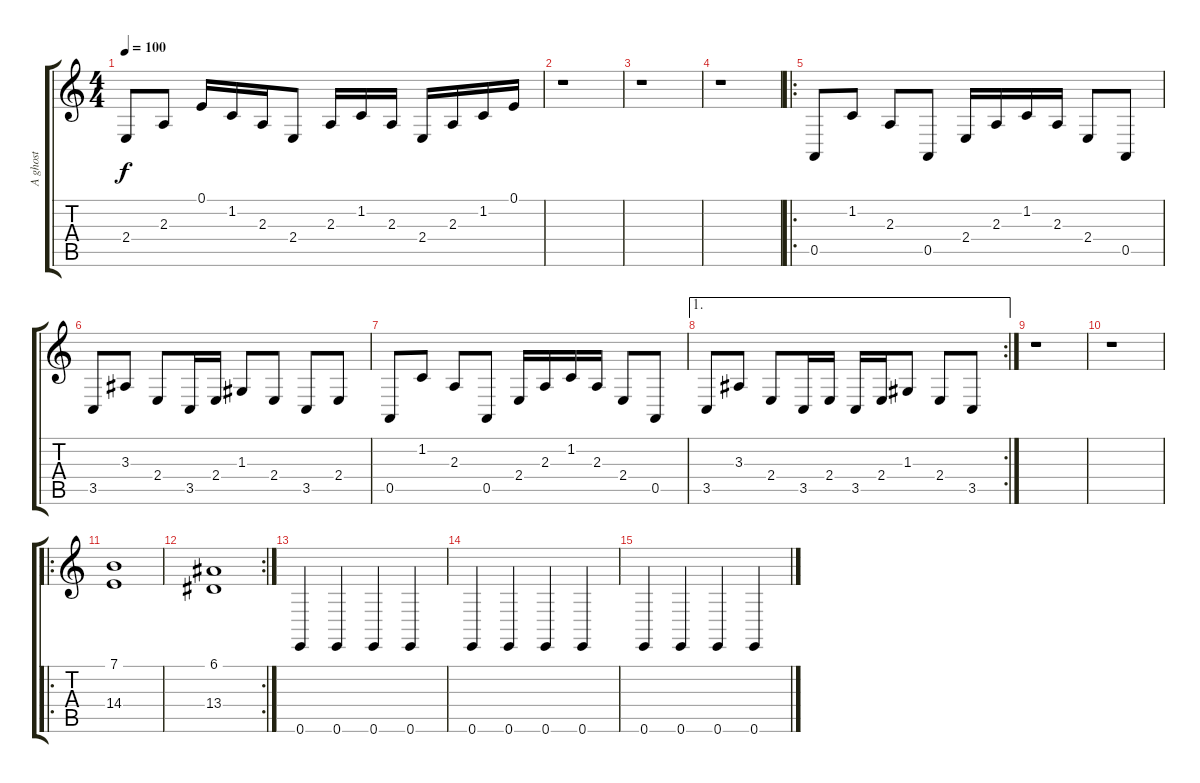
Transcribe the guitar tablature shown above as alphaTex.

\track ("A ghost" "A ghost") {instrument pizzicatostrings}
\staff {score tabs}
\tuning (E4 B3 G3 D3 A2 E2) {hide}
\ts (4 4)
\tempo 100
\clef g2
\ks c
2.4.8{dy f} 2.3.8 0.1.16 1.2.16 2.3.16 2.4.8 2.3.16 1.2.16 2.3.16 2.4.16 2.3.16 1.2.16 0.1.16 |
r.1 |
r.1 |
r.1{volume 12} |
\ro
0.5.8 1.2.8 2.3.8 0.5.8 2.4.16 2.3.16 1.2.16 2.3.16 2.4.8 0.5.8 |
3.5.8 3.3.8 2.4.8 3.5.16 2.4.16 1.3.8 2.4.8 3.5.8 2.4.8 |
0.5.8 1.2.8 2.3.8 0.5.8 2.4.16 2.3.16 1.2.16 2.3.16 2.4.8 0.5.8 |
\ae 1
\rc 2
3.5.8 3.3.8 2.4.8 3.5.16 2.4.16 3.5.16 2.4.16 1.3.8 2.4.8 3.5.8 |
r.1 |
r.1 |
\ro
(7.1 14.4).1{instrument synthstrings2} |
\rc 2
(6.1 13.4).1 |
0.6.4 0.6.4 0.6.4 0.6.4 |
0.6.4 0.6.4 0.6.4 0.6.4 |
0.6.4 0.6.4 0.6.4 0.6.4
